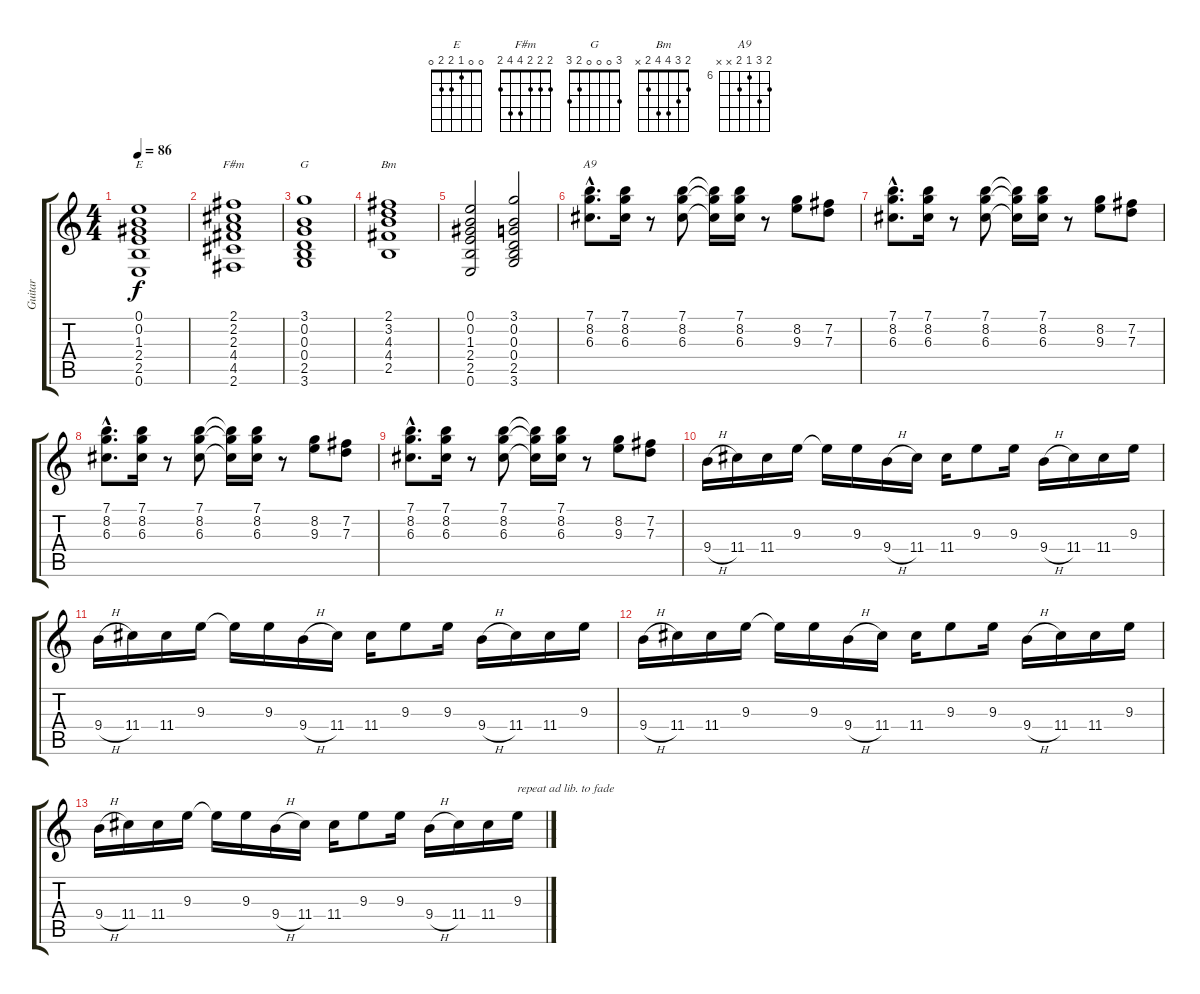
\track ("Guitar" "Guitar") {instrument distortionguitar}
\staff {score tabs}
\tuning (E4 B3 G3 D3 A2 E2) {hide}
\chord ("E" 0 0 1 2 2 0)
\chord ("F#m" 2 2 2 4 4 2)
\chord ("G" 3 0 0 0 2 3)
\chord ("Bm" 2 3 4 4 2 x)
\chord ("A9" 7 8 6 7 x x) {firstfret 6}
\ts (4 4)
\tempo 86
\clef g2
\ks c
(0.1 0.2 1.3 2.4 2.5 0.6).1{ch "E" dy f} |
(2.1 2.2 2.3 4.4 4.5 2.6).1{ch "F#m"} |
(3.1 0.2 0.3 0.4 2.5 3.6).1{ch "G"} |
(2.1 3.2 4.3 4.4 2.5).1{ch "Bm"} |
(0.1 0.2 1.3 2.4 2.5 0.6).2 (3.1 0.2 0.3 0.4 2.5 3.6).2 |
(7.1{hac} 8.2{hac} 6.3{hac}).8{d ch "A9"} (7.1 8.2 6.3).16 r.8 (7.1 8.2 6.3).8 (7.1{t} 8.2{t} 6.3{t}).16 (7.1 8.2 6.3).16 r.8 (8.2 9.3).8 (7.2 7.3).8 |
(7.1{hac} 8.2{hac} 6.3{hac}).8{d} (7.1 8.2 6.3).16 r.8 (7.1 8.2 6.3).8 (7.1{t} 8.2{t} 6.3{t}).16 (7.1 8.2 6.3).16 r.8 (8.2 9.3).8 (7.2 7.3).8 |
(7.1{hac} 8.2{hac} 6.3{hac}).8{d} (7.1 8.2 6.3).16 r.8 (7.1 8.2 6.3).8 (7.1{t} 8.2{t} 6.3{t}).16 (7.1 8.2 6.3).16 r.8 (8.2 9.3).8 (7.2 7.3).8 |
(7.1{hac} 8.2{hac} 6.3{hac}).8{d} (7.1 8.2 6.3).16 r.8 (7.1 8.2 6.3).8 (7.1{t} 8.2{t} 6.3{t}).16 (7.1 8.2 6.3).16 r.8 (8.2 9.3).8 (7.2 7.3).8 |
9.4{h}.16 11.4.16 11.4.16 9.3.16 9.3{t}.16 9.3.16 9.4{h}.16 11.4.16 11.4.16 9.3.8 9.3.16 9.4{h}.16 11.4.16 11.4.16 9.3.16 |
9.4{h}.16 11.4.16 11.4.16 9.3.16 9.3{t}.16 9.3.16 9.4{h}.16 11.4.16 11.4.16 9.3.8 9.3.16 9.4{h}.16 11.4.16 11.4.16 9.3.16 |
9.4{h}.16 11.4.16 11.4.16 9.3.16 9.3{t}.16 9.3.16 9.4{h}.16 11.4.16 11.4.16 9.3.8 9.3.16 9.4{h}.16 11.4.16 11.4.16 9.3.16 |
9.4{h}.16 11.4.16 11.4.16 9.3.16 9.3{t}.16 9.3.16 9.4{h}.16 11.4.16 11.4.16 9.3.8 9.3.16 9.4{h}.16 11.4.16 11.4.16 9.3.16{txt "repeat ad lib. to fade"}
